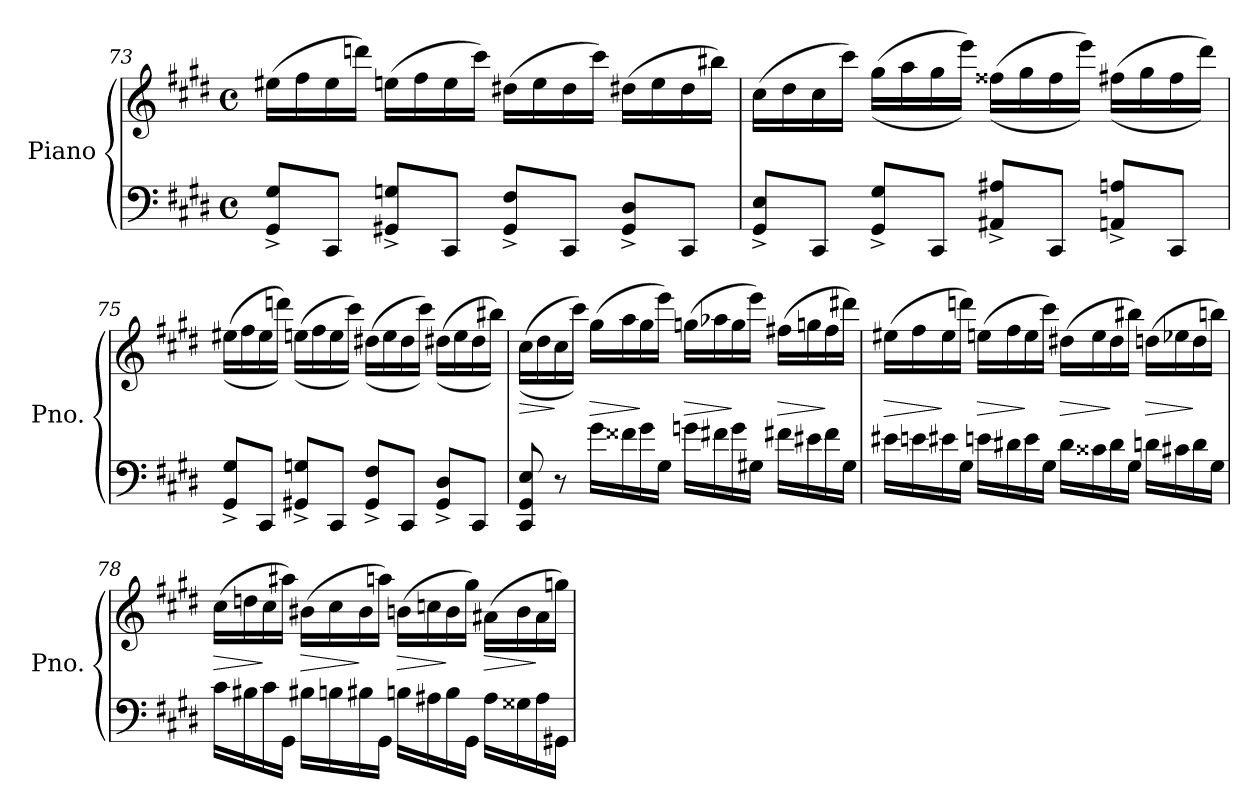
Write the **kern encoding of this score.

**kern	**kern	**dynam
*part1	*part1	*part1
*staff2	*staff1	*staff1/2
*I"Piano	*	*
*I'Pno.	*	*
*clefF4	*clefG2	*
*k[f#c#g#d#]	*k[f#c#g#d#]	*
*M4/4	*M4/4	*
*met(c)	*met(c)	*
=73	=73	=73
8GG#/<^ 8G#/<^L	(>16ee#X\LL	.
.	16ff#\	.
8CC#/J	16ee#\	.
.	16dddn\JJ)	.
8GG#X/^ 8Gn/^L	(>16een\LL	.
.	16ff#\	.
8CC#/J	16ee\	.
.	16ccc#\JJ)	.
8GG#/^ 8F#/^L	(>16dd#X\LL	.
.	16ee\	.
8CC#/J	16dd#\	.
.	16ccc#\JJ)	.
8GG#/<^ 8D#/<^L	(>16dd#X\LL	.
.	16ee\	.
8CC#/J	16dd#\	.
.	16bb#X\JJ)	.
!!LO:LB:g=z
=74	=74	=74
8GG#/<^ 8E/<^L	(>16cc#\LL	.
.	16dd#\	.
8CC#/J	16cc#\	.
.	16ccc#\JJ)	.
8GG#/<^ 8G#/<^L	(>(>16gg#\LL	.
.	16aa\	.
8CC#/J	16gg#\	.
.	16eee\JJ))	.
8AA#X/<^ 8A#X/<^L	(>(>16ff##X\LL	.
.	16gg#\	.
8CC#/J	16ff##\	.
.	16eee\JJ))	.
8AAn/<^ 8An/<^L	(>(>16ff#X\LL	.
.	16gg#\	.
8CC#/J	16ff#\	.
.	16ddd#\JJ))	.
=75	=75	=75
8GG#/<^ 8G#/<^L	(>(>16ee#X\LL	.
.	16ff#\	.
8CC#/J	16ee#\	.
.	16dddn\JJ))	.
8GG#X/^ 8Gn/^L	(>(>16een\LL	.
.	16ff#\	.
8CC#/J	16ee\	.
.	16ccc#\JJ))	.
8GG#/^ 8F#/^L	(>(>16dd#X\LL	.
.	16ee\	.
8CC#/J	16dd#\	.
.	16ccc#\JJ))	.
8GG#/<^ 8D#/<^L	(>(>16dd#X\LL	.
.	16ee\	.
8CC#/J	16dd#\	.
.	16bb#X\JJ))	.
!!LO:LB:g=z
=76	=76	=76
!	!	!LO:HP:b
8CC#/< 8GG#/< 8E/<	(>(>16cc#\LL	>
.	16dd#\	.
8r	16cc#\	]
.	16ccc#\JJ))	.
!	!	!LO:HP:b
16g#<\LL	(>16gg#\LL	>
16f##X\	16aa\	.
16g#\	16gg#\	]
16G#\JJ	16eee\JJ)	.
!	!	!LO:HP:b
16gn\LL	(>16ggn\LL	>
16f#X\	16aa-X\	.
16g\	16gg\	]
16G#X\JJ	16eee\JJ)	.
!	!	!LO:HP:b
16f#X\LL	(>16ff#X\LL	>
16e#X\	16ggn\	.
16f#\	16ff#\	]
16G#\JJ	16ddd#X\JJ)	.
!!LO:PB:g=z
=77	=77	=77
!	!	!LO:HP:b
16e#X\LL	(>16ee#X\LL	>
16en\	16ff#\	.
16e#X\	16ee#\	]
16G#\JJ	16dddn\JJ)	.
!	!	!LO:HP:b
16en\LL	(>16een\LL	>
16d#X<\	16ff#\	.
16e<\	16ee\	]
16G#<\JJ	16ccc#\JJ)	.
!	!	!LO:HP:b
16d#\LL	(>16dd#X\LL	>
16c##X<\	16ee\	.
16d#<\	16dd#\	]
16G#<\JJ	16bb#X\JJ)	.
!	!	!LO:HP:b
16dn<\LL	(>16ddn\LL	>
16c#X<\	16ee-X\	.
16d<\	16dd\	]
16G#<\JJ	16bbn\JJ)	.
!!LO:LB:g=z
=78	=78	=78
!	!	!LO:HP:b
16c#<\LL	(>16cc#\LL	>
16B#X<\	16ddn\	.
16c#<\	16cc#\	]
16GG#\JJ	16aa#X\JJ)	.
!	!	!LO:HP:b
16B#X<\LL	(>16b#X\LL	>
16Bn<\	16cc#\	.
16B#X<\	16b#\	]
16GG#\JJ	16aan\JJ)	.
!	!	!LO:HP:b
16Bn<\LL	(>16bn\LL	>
16A#X<\	16ccn\	.
16B<\	16b\	]
16GG#\JJ	16gg#\JJ)	.
!	!	!LO:HP:b
16A#\LL	(>16a#X\LL	>
16G##X\	16b\	.
16A#\	16a#\	]
16GG#X\JJ	16ggn\JJ)	.
=	=	=
*-	*-	*-
